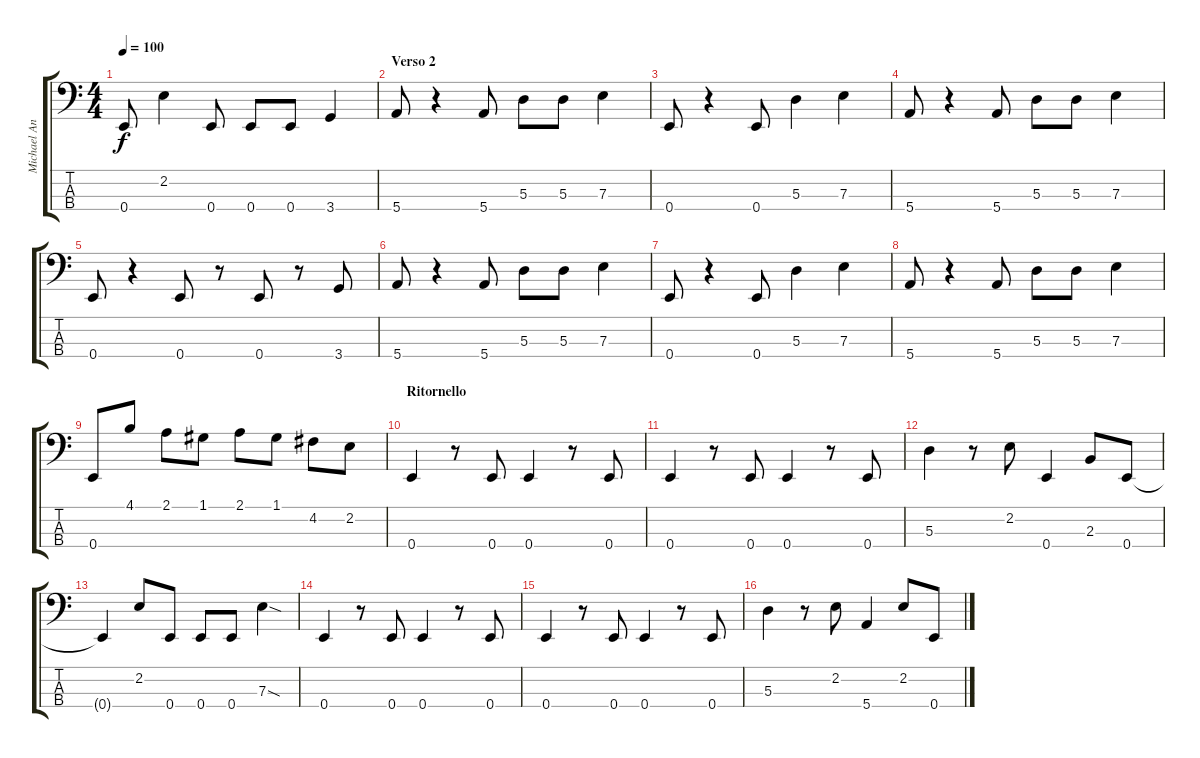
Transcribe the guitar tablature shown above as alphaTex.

\track ("Michael Antony" "Michael An") {instrument electricbasspick}
\staff {score tabs}
\tuning (G2 D2 A1 E1) {hide}
\ts (4 4)
\tempo 100
\clef f4
\ks c
0.4{t}.8{dy f} 2.2.4 0.4.8 0.4.8 0.4.8 3.4.4 |
\section ("" "Verso 2")
5.4.8 r.4 5.4.8 5.3.8 5.3.8 7.3.4 |
0.4.8 r.4 0.4.8 5.3.4 7.3.4 |
5.4.8 r.4 5.4.8 5.3.8 5.3.8 7.3.4 |
0.4.8 r.4 0.4.8 r.8 0.4.8 r.8 3.4.8 |
5.4.8 r.4 5.4.8 5.3.8 5.3.8 7.3.4 |
0.4.8 r.4 0.4.8 5.3.4 7.3.4 |
5.4.8 r.4 5.4.8 5.3.8 5.3.8 7.3.4 |
0.4.8 4.1.8 2.1.8 1.1.8 2.1.8 1.1.8 4.2.8 2.2.8 |
\section ("" "Ritornello")
0.4.4 r.8 0.4.8 0.4.4 r.8 0.4.8 |
0.4.4 r.8 0.4.8 0.4.4 r.8 0.4.8 |
5.3.4 r.8 2.2.8 0.4.4 2.3.8 0.4.8 |
0.4{t}.4 2.2.8 0.4.8 0.4.8 0.4.8 7.3{sod}.4 |
0.4.4 r.8 0.4.8 0.4.4 r.8 0.4.8 |
0.4.4 r.8 0.4.8 0.4.4 r.8 0.4.8 |
5.3.4 r.8 2.2.8 5.4.4 2.2.8 0.4.8
